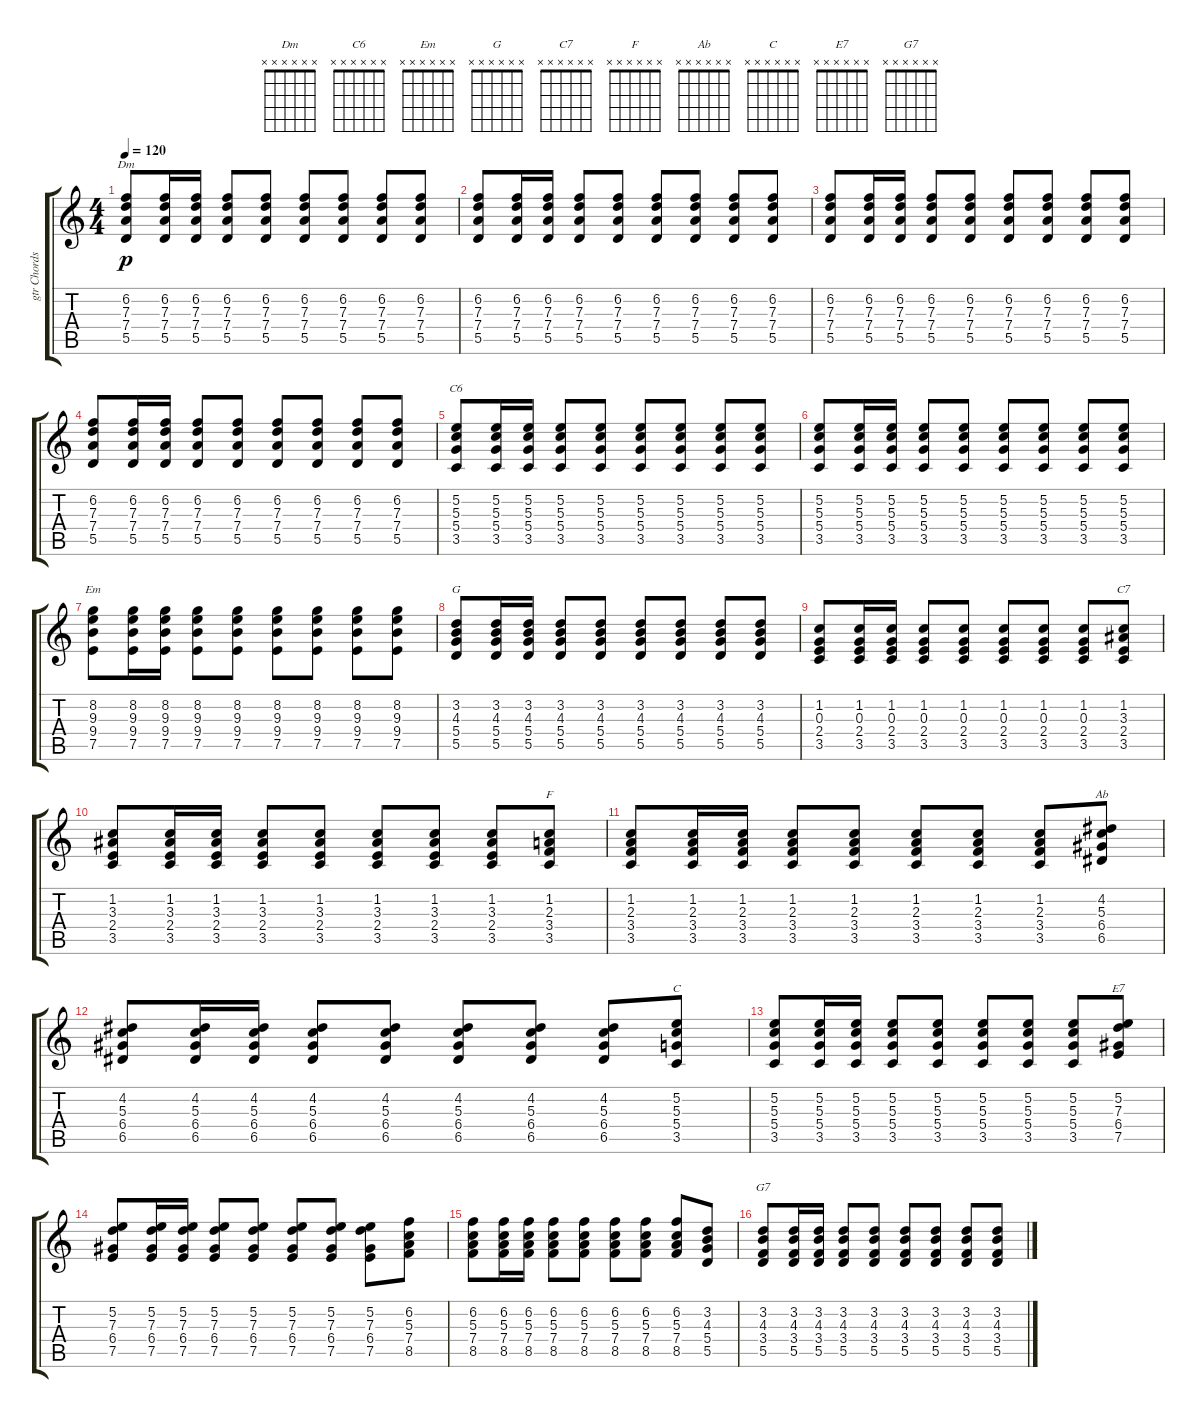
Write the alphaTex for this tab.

\track ("gtr Chords" "gtr Chords") {instrument acousticguitarnylon}
\staff {score tabs}
\tuning (E4 B3 G3 D3 A2 E2) {hide}
\chord ("Dm" x x x x x x) {firstfret 0}
\chord ("C6" x x x x x x) {firstfret 0}
\chord ("Em" x x x x x x) {firstfret 0}
\chord ("G" x x x x x x) {firstfret 0}
\chord ("C7" x x x x x x) {firstfret 0}
\chord ("F" x x x x x x) {firstfret 0}
\chord ("Ab" x x x x x x) {firstfret 0}
\chord ("C" x x x x x x) {firstfret 0}
\chord ("E7" x x x x x x) {firstfret 0}
\chord ("G7" x x x x x x) {firstfret 0}
\ts (4 4)
\tempo 120
\clef g2
\ks c
(6.2 7.3 7.4 5.5).8{ch "Dm" dy p} (6.2 7.3 7.4 5.5).16 (6.2 7.3 7.4 5.5).16 (6.2 7.3 7.4 5.5).8 (6.2 7.3 7.4 5.5).8 (6.2 7.3 7.4 5.5).8 (6.2 7.3 7.4 5.5).8 (6.2 7.3 7.4 5.5).8 (6.2 7.3 7.4 5.5).8 |
(6.2 7.3 7.4 5.5).8 (6.2 7.3 7.4 5.5).16 (6.2 7.3 7.4 5.5).16 (6.2 7.3 7.4 5.5).8 (6.2 7.3 7.4 5.5).8 (6.2 7.3 7.4 5.5).8 (6.2 7.3 7.4 5.5).8 (6.2 7.3 7.4 5.5).8 (6.2 7.3 7.4 5.5).8 |
(6.2 7.3 7.4 5.5).8 (6.2 7.3 7.4 5.5).16 (6.2 7.3 7.4 5.5).16 (6.2 7.3 7.4 5.5).8 (6.2 7.3 7.4 5.5).8 (6.2 7.3 7.4 5.5).8 (6.2 7.3 7.4 5.5).8 (6.2 7.3 7.4 5.5).8 (6.2 7.3 7.4 5.5).8 |
(6.2 7.3 7.4 5.5).8 (6.2 7.3 7.4 5.5).16 (6.2 7.3 7.4 5.5).16 (6.2 7.3 7.4 5.5).8 (6.2 7.3 7.4 5.5).8 (6.2 7.3 7.4 5.5).8 (6.2 7.3 7.4 5.5).8 (6.2 7.3 7.4 5.5).8 (6.2 7.3 7.4 5.5).8 |
(5.2 5.3 5.4 3.5).8{ch "C6"} (5.2 5.3 5.4 3.5).16 (5.2 5.3 5.4 3.5).16 (5.2 5.3 5.4 3.5).8 (5.2 5.3 5.4 3.5).8 (5.2 5.3 5.4 3.5).8 (5.2 5.3 5.4 3.5).8 (5.2 5.3 5.4 3.5).8 (5.2 5.3 5.4 3.5).8 |
(5.2 5.3 5.4 3.5).8 (5.2 5.3 5.4 3.5).16 (5.2 5.3 5.4 3.5).16 (5.2 5.3 5.4 3.5).8 (5.2 5.3 5.4 3.5).8 (5.2 5.3 5.4 3.5).8 (5.2 5.3 5.4 3.5).8 (5.2 5.3 5.4 3.5).8 (5.2 5.3 5.4 3.5).8 |
(8.2 9.3 9.4 7.5).8{ch "Em"} (8.2 9.3 9.4 7.5).16 (8.2 9.3 9.4 7.5).16 (8.2 9.3 9.4 7.5).8 (8.2 9.3 9.4 7.5).8 (8.2 9.3 9.4 7.5).8 (8.2 9.3 9.4 7.5).8 (8.2 9.3 9.4 7.5).8 (8.2 9.3 9.4 7.5).8 |
(3.2 4.3 5.4 5.5).8{ch "G"} (3.2 4.3 5.4 5.5).16 (3.2 4.3 5.4 5.5).16 (3.2 4.3 5.4 5.5).8 (3.2 4.3 5.4 5.5).8 (3.2 4.3 5.4 5.5).8 (3.2 4.3 5.4 5.5).8 (3.2 4.3 5.4 5.5).8 (3.2 4.3 5.4 5.5).8 |
(1.2 0.3 2.4 3.5).8 (1.2 0.3 2.4 3.5).16 (1.2 0.3 2.4 3.5).16 (1.2 0.3 2.4 3.5).8 (1.2 0.3 2.4 3.5).8 (1.2 0.3 2.4 3.5).8 (1.2 0.3 2.4 3.5).8 (1.2 0.3 2.4 3.5).8 (1.2 3.3 2.4 3.5).8{ch "C7"} |
(1.2 3.3 2.4 3.5).8 (1.2 3.3 2.4 3.5).16 (1.2 3.3 2.4 3.5).16 (1.2 3.3 2.4 3.5).8 (1.2 3.3 2.4 3.5).8 (1.2 3.3 2.4 3.5).8 (1.2 3.3 2.4 3.5).8 (1.2 3.3 2.4 3.5).8 (1.2 2.3 3.4 3.5).8{ch "F"} |
(1.2 2.3 3.4 3.5).8 (1.2 2.3 3.4 3.5).16 (1.2 2.3 3.4 3.5).16 (1.2 2.3 3.4 3.5).8 (1.2 2.3 3.4 3.5).8 (1.2 2.3 3.4 3.5).8 (1.2 2.3 3.4 3.5).8 (1.2 2.3 3.4 3.5).8 (4.2 5.3 6.4 6.5).8{ch "Ab"} |
(4.2 5.3 6.4 6.5).8 (4.2 5.3 6.4 6.5).16 (4.2 5.3 6.4 6.5).16 (4.2 5.3 6.4 6.5).8 (4.2 5.3 6.4 6.5).8 (4.2 5.3 6.4 6.5).8 (4.2 5.3 6.4 6.5).8 (4.2 5.3 6.4 6.5).8 (5.2 5.3 5.4 3.5).8{ch "C"} |
(5.2 5.3 5.4 3.5).8 (5.2 5.3 5.4 3.5).16 (5.2 5.3 5.4 3.5).16 (5.2 5.3 5.4 3.5).8 (5.2 5.3 5.4 3.5).8 (5.2 5.3 5.4 3.5).8 (5.2 5.3 5.4 3.5).8 (5.2 5.3 5.4 3.5).8 (5.2 7.3 6.4 7.5).8{ch "E7"} |
(5.2 7.3 6.4 7.5).8 (5.2 7.3 6.4 7.5).16 (5.2 7.3 6.4 7.5).16 (5.2 7.3 6.4 7.5).8 (5.2 7.3 6.4 7.5).8 (5.2 7.3 6.4 7.5).8 (5.2 7.3 6.4 7.5).8 (5.2 7.3 6.4 7.5).8 (6.2 5.3 7.4 8.5).8 |
(6.2 5.3 7.4 8.5).8 (6.2 5.3 7.4 8.5).16 (6.2 5.3 7.4 8.5).16 (6.2 5.3 7.4 8.5).8 (6.2 5.3 7.4 8.5).8 (6.2 5.3 7.4 8.5).8 (6.2 5.3 7.4 8.5).8 (6.2 5.3 7.4 8.5).8 (3.2 4.3 5.4 5.5).8 |
(3.2 4.3 3.4 5.5).8{ch "G7"} (3.2 4.3 3.4 5.5).16 (3.2 4.3 3.4 5.5).16 (3.2 4.3 3.4 5.5).8 (3.2 4.3 3.4 5.5).8 (3.2 4.3 3.4 5.5).8 (3.2 4.3 3.4 5.5).8 (3.2 4.3 3.4 5.5).8 (3.2 4.3 3.4 5.5).8
